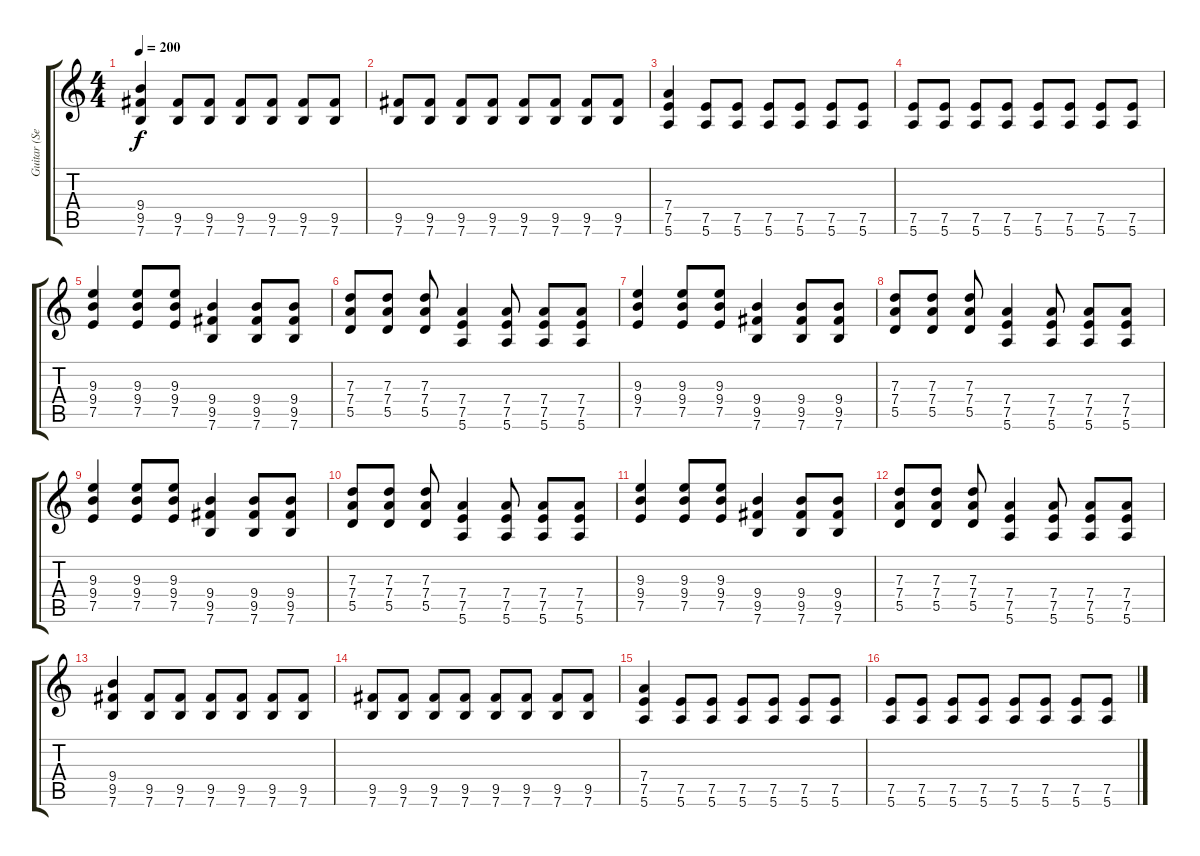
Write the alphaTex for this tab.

\track ("Guitar (Sergio)" "Guitar (Se") {instrument distortionguitar}
\staff {score tabs}
\tuning (E4 B3 G3 D3 A2 E2) {hide}
\ts (4 4)
\tempo 200
\clef g2
\ks c
(9.4 9.5 7.6).4{dy f} (9.5 7.6).8 (9.5 7.6).8 (9.5 7.6).8 (9.5 7.6).8 (9.5 7.6).8 (9.5 7.6).8 |
(9.5 7.6).8 (9.5 7.6).8 (9.5 7.6).8 (9.5 7.6).8 (9.5 7.6).8 (9.5 7.6).8 (9.5 7.6).8 (9.5 7.6).8 |
(7.4 7.5 5.6).4 (7.5 5.6).8 (7.5 5.6).8 (7.5 5.6).8 (7.5 5.6).8 (7.5 5.6).8 (7.5 5.6).8 |
(7.5 5.6).8 (7.5 5.6).8 (7.5 5.6).8 (7.5 5.6).8 (7.5 5.6).8 (7.5 5.6).8 (7.5 5.6).8 (7.5 5.6).8 |
(9.3 9.4 7.5).4 (9.3 9.4 7.5).8 (9.3 9.4 7.5).8 (9.4 9.5 7.6).4 (9.4 9.5 7.6).8 (9.4 9.5 7.6).8 |
(7.3 7.4 5.5).8 (7.3 7.4 5.5).8 (7.3 7.4 5.5).8 (7.4 7.5 5.6).4 (7.4 7.5 5.6).8 (7.4 7.5 5.6).8 (7.4 7.5 5.6).8 |
(9.3 9.4 7.5).4 (9.3 9.4 7.5).8 (9.3 9.4 7.5).8 (9.4 9.5 7.6).4 (9.4 9.5 7.6).8 (9.4 9.5 7.6).8 |
(7.3 7.4 5.5).8 (7.3 7.4 5.5).8 (7.3 7.4 5.5).8 (7.4 7.5 5.6).4 (7.4 7.5 5.6).8 (7.4 7.5 5.6).8 (7.4 7.5 5.6).8 |
(9.3 9.4 7.5).4 (9.3 9.4 7.5).8 (9.3 9.4 7.5).8 (9.4 9.5 7.6).4 (9.4 9.5 7.6).8 (9.4 9.5 7.6).8 |
(7.3 7.4 5.5).8 (7.3 7.4 5.5).8 (7.3 7.4 5.5).8 (7.4 7.5 5.6).4 (7.4 7.5 5.6).8 (7.4 7.5 5.6).8 (7.4 7.5 5.6).8 |
(9.3 9.4 7.5).4 (9.3 9.4 7.5).8 (9.3 9.4 7.5).8 (9.4 9.5 7.6).4 (9.4 9.5 7.6).8 (9.4 9.5 7.6).8 |
(7.3 7.4 5.5).8 (7.3 7.4 5.5).8 (7.3 7.4 5.5).8 (7.4 7.5 5.6).4 (7.4 7.5 5.6).8 (7.4 7.5 5.6).8 (7.4 7.5 5.6).8 |
(9.4 9.5 7.6).4 (9.5 7.6).8 (9.5 7.6).8 (9.5 7.6).8 (9.5 7.6).8 (9.5 7.6).8 (9.5 7.6).8 |
(9.5 7.6).8 (9.5 7.6).8 (9.5 7.6).8 (9.5 7.6).8 (9.5 7.6).8 (9.5 7.6).8 (9.5 7.6).8 (9.5 7.6).8 |
(7.4 7.5 5.6).4 (7.5 5.6).8 (7.5 5.6).8 (7.5 5.6).8 (7.5 5.6).8 (7.5 5.6).8 (7.5 5.6).8 |
(7.5 5.6).8 (7.5 5.6).8 (7.5 5.6).8 (7.5 5.6).8 (7.5 5.6).8 (7.5 5.6).8 (7.5 5.6).8 (7.5 5.6).8
